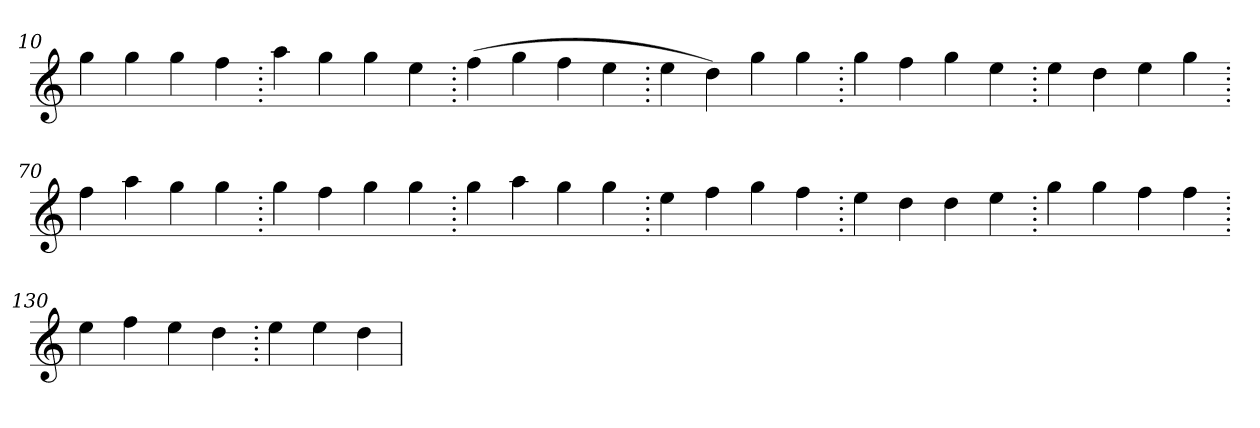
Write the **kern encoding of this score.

**kern
*part1
*staff1
*clefG2
=10.
4gg
4gg
4gg
4ff
=20.
4aa
4gg
4gg
4ee
=30.
(>4ff
4gg
4ff
4ee
=40.
4ee
4dd)
4gg
4gg
=50.
4gg
4ff
4gg
4ee
=60.
4ee
4dd
4ee
4gg
=70.
4ff
4aa
4gg
4gg
=80.
4gg
4ff
4gg
4gg
=90.
4gg
4aa
4gg
4gg
=100.
4ee
4ff
4gg
4ff
=110.
4ee
4dd
4dd
4ee
=120.
4gg
4gg
4ff
4ff
=130.
4ee
4ff
4ee
4dd
=140.
4ee
4ee
4dd
=
*-
